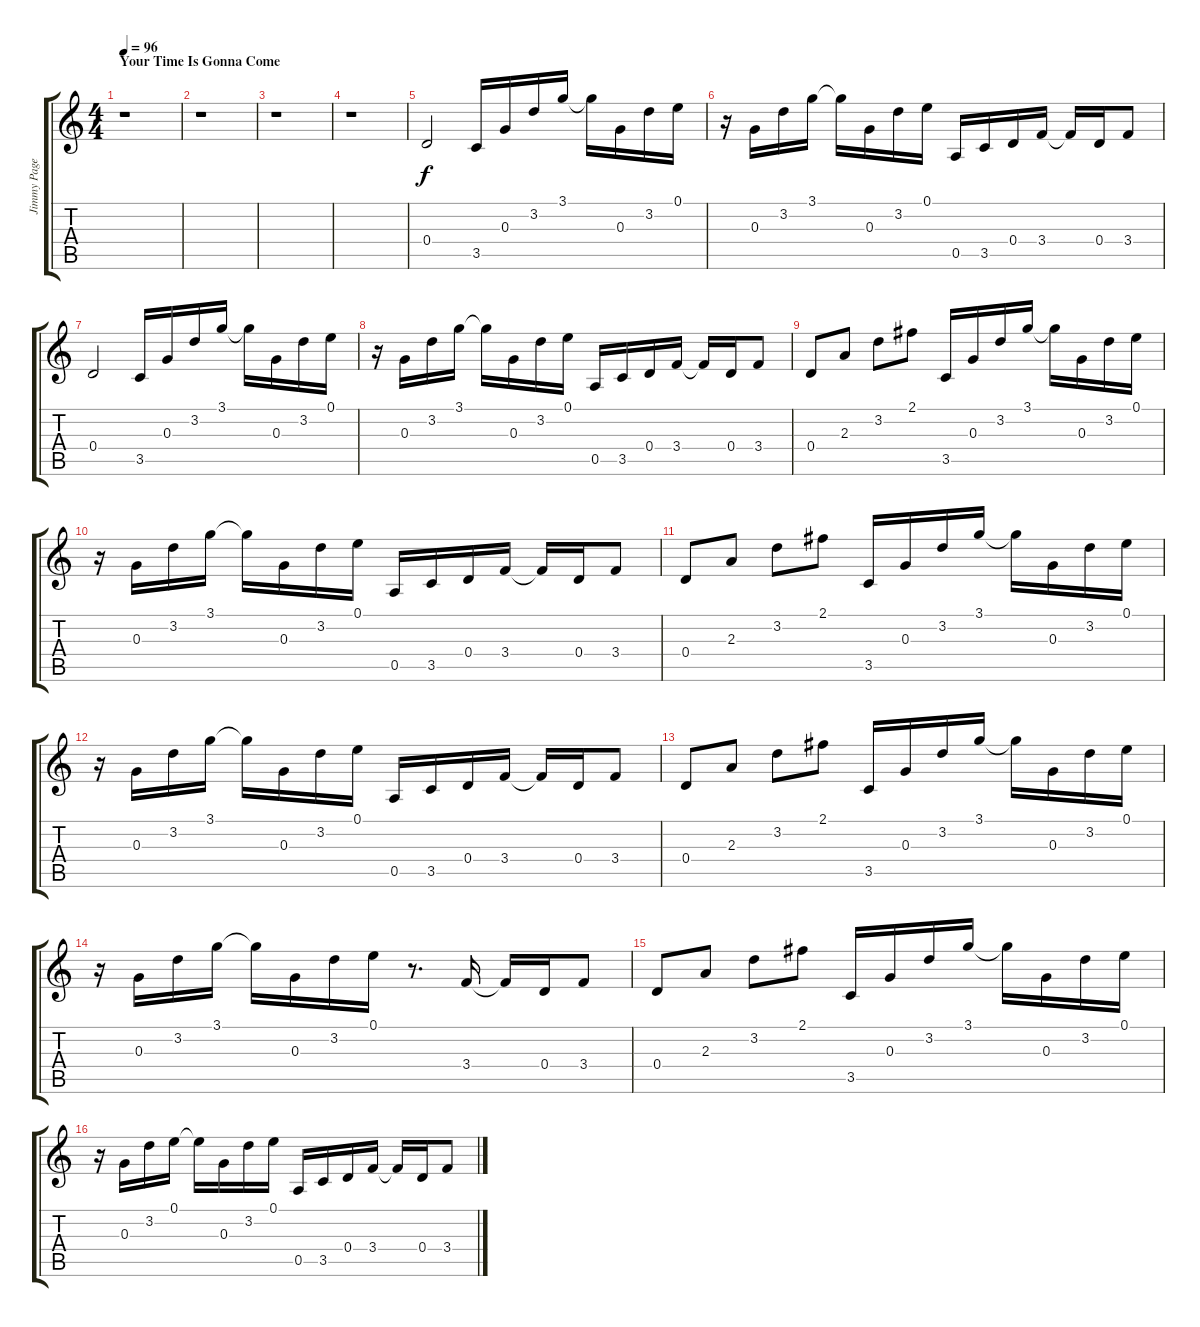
\track ("Jimmy Page - Guitar" "Jimmy Page") {instrument overdrivenguitar}
\staff {score tabs}
\tuning (E4 B3 G3 D3 A2 E2) {hide}
\ts (4 4)
\section ("" "Your Time Is Gonna Come")
\tempo 96
\tempo 77
\tempo 96
\clef g2
\ks c
r.1{dy f volume 9 balance 0 instrument acousticguitarsteel} |
r.1 |
r.1 |
r.1 |
0.4.2 3.5.16 0.3.16 3.2.16 3.1.16 3.1{t}.16 0.3.16 3.2.16 0.1.16 |
r.16 0.3.16 3.2.16 3.1.16 3.1{t}.16 0.3.16 3.2.16 0.1.16 0.5.16 3.5.16 0.4.16 3.4.16 3.4{t}.16 0.4.16 3.4.8 |
0.4.2 3.5.16 0.3.16 3.2.16 3.1.16 3.1{t}.16 0.3.16 3.2.16 0.1.16 |
r.16 0.3.16 3.2.16 3.1.16 3.1{t}.16 0.3.16 3.2.16 0.1.16 0.5.16 3.5.16 0.4.16 3.4.16 3.4{t}.16 0.4.16 3.4.8 |
0.4.8 2.3.8 3.2.8 2.1.8 3.5.16 0.3.16 3.2.16 3.1.16 3.1{t}.16 0.3.16 3.2.16 0.1.16 |
r.16 0.3.16 3.2.16 3.1.16 3.1{t}.16 0.3.16 3.2.16 0.1.16 0.5.16 3.5.16 0.4.16 3.4.16 3.4{t}.16 0.4.16 3.4.8 |
0.4.8 2.3.8 3.2.8 2.1.8 3.5.16 0.3.16 3.2.16 3.1.16 3.1{t}.16 0.3.16 3.2.16 0.1.16 |
r.16 0.3.16 3.2.16 3.1.16 3.1{t}.16 0.3.16 3.2.16 0.1.16 0.5.16 3.5.16 0.4.16 3.4.16 3.4{t}.16 0.4.16 3.4.8 |
0.4.8 2.3.8 3.2.8 2.1.8 3.5.16 0.3.16 3.2.16 3.1.16 3.1{t}.16 0.3.16 3.2.16 0.1.16 |
r.16 0.3.16 3.2.16 3.1.16 3.1{t}.16 0.3.16 3.2.16 0.1.16 r.8{d} 3.4.16 3.4{t}.16 0.4.16 3.4.8 |
0.4.8 2.3.8 3.2.8 2.1.8 3.5.16 0.3.16 3.2.16 3.1.16 3.1{t}.16 0.3.16 3.2.16 0.1.16 |
r.16 0.3.16 3.2.16 0.1.16 0.1{t}.16 0.3.16 3.2.16 0.1.16 0.5.16 3.5.16 0.4.16 3.4.16 3.4{t}.16 0.4.16 3.4.8
